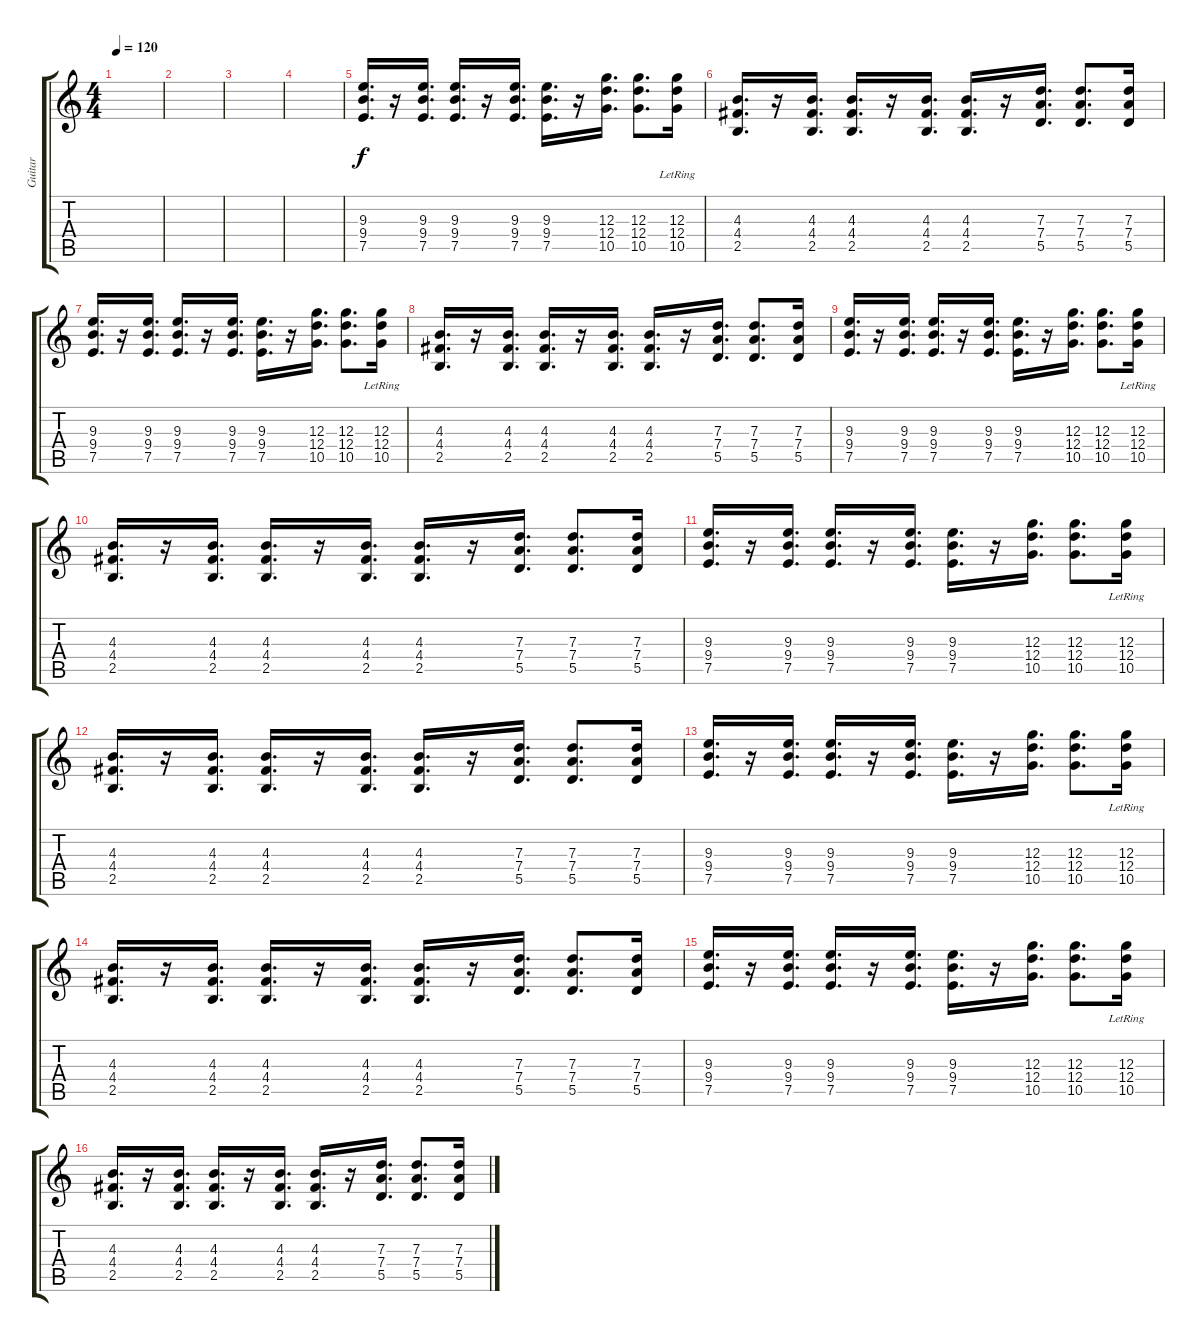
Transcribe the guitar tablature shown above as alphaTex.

\track ("Guitar" "Guitar") {instrument distortionguitar}
\staff {score tabs}
\tuning (E4 B3 G3 D3 A2 E2) {hide}
\ts (4 4)
\tempo 120
\clef g2
\ks c
|
|
|
|
(9.3 9.4 7.5).16{d} r.16 (9.3 9.4 7.5).16{d} (9.3 9.4 7.5).16{d} r.16 (9.3 9.4 7.5).16{d} (9.3 9.4 7.5).16{d} r.16 (12.3 12.4 10.5).16{d} (12.3 12.4 10.5).8{d} (12.3{lr} 12.4{lr} 10.5{lr}).16 |
(4.3 4.4 2.5).16{d} r.16 (4.3 4.4 2.5).16{d} (4.3 4.4 2.5).16{d} r.16 (4.3 4.4 2.5).16{d} (4.3 4.4 2.5).16{d} r.16 (7.3 7.4 5.5).16{d} (7.3 7.4 5.5).8{d} (7.3 7.4 5.5).16 |
(9.3 9.4 7.5).16{d} r.16 (9.3 9.4 7.5).16{d} (9.3 9.4 7.5).16{d} r.16 (9.3 9.4 7.5).16{d} (9.3 9.4 7.5).16{d} r.16 (12.3 12.4 10.5).16{d} (12.3 12.4 10.5).8{d} (12.3{lr} 12.4{lr} 10.5{lr}).16 |
(4.3 4.4 2.5).16{d} r.16 (4.3 4.4 2.5).16{d} (4.3 4.4 2.5).16{d} r.16 (4.3 4.4 2.5).16{d} (4.3 4.4 2.5).16{d} r.16 (7.3 7.4 5.5).16{d} (7.3 7.4 5.5).8{d} (7.3 7.4 5.5).16 |
(9.3 9.4 7.5).16{d} r.16 (9.3 9.4 7.5).16{d} (9.3 9.4 7.5).16{d} r.16 (9.3 9.4 7.5).16{d} (9.3 9.4 7.5).16{d} r.16 (12.3 12.4 10.5).16{d} (12.3 12.4 10.5).8{d} (12.3{lr} 12.4{lr} 10.5{lr}).16 |
(4.3 4.4 2.5).16{d} r.16 (4.3 4.4 2.5).16{d} (4.3 4.4 2.5).16{d} r.16 (4.3 4.4 2.5).16{d} (4.3 4.4 2.5).16{d} r.16 (7.3 7.4 5.5).16{d} (7.3 7.4 5.5).8{d} (7.3 7.4 5.5).16 |
(9.3 9.4 7.5).16{d} r.16 (9.3 9.4 7.5).16{d} (9.3 9.4 7.5).16{d} r.16 (9.3 9.4 7.5).16{d} (9.3 9.4 7.5).16{d} r.16 (12.3 12.4 10.5).16{d} (12.3 12.4 10.5).8{d} (12.3{lr} 12.4{lr} 10.5{lr}).16 |
(4.3 4.4 2.5).16{d} r.16 (4.3 4.4 2.5).16{d} (4.3 4.4 2.5).16{d} r.16 (4.3 4.4 2.5).16{d} (4.3 4.4 2.5).16{d} r.16 (7.3 7.4 5.5).16{d} (7.3 7.4 5.5).8{d} (7.3 7.4 5.5).16 |
(9.3 9.4 7.5).16{d} r.16 (9.3 9.4 7.5).16{d} (9.3 9.4 7.5).16{d} r.16 (9.3 9.4 7.5).16{d} (9.3 9.4 7.5).16{d} r.16 (12.3 12.4 10.5).16{d} (12.3 12.4 10.5).8{d} (12.3{lr} 12.4{lr} 10.5{lr}).16 |
(4.3 4.4 2.5).16{d} r.16 (4.3 4.4 2.5).16{d} (4.3 4.4 2.5).16{d} r.16 (4.3 4.4 2.5).16{d} (4.3 4.4 2.5).16{d} r.16 (7.3 7.4 5.5).16{d} (7.3 7.4 5.5).8{d} (7.3 7.4 5.5).16 |
(9.3 9.4 7.5).16{d} r.16 (9.3 9.4 7.5).16{d} (9.3 9.4 7.5).16{d} r.16 (9.3 9.4 7.5).16{d} (9.3 9.4 7.5).16{d} r.16 (12.3 12.4 10.5).16{d} (12.3 12.4 10.5).8{d} (12.3{lr} 12.4{lr} 10.5{lr}).16 |
(4.3 4.4 2.5).16{d} r.16 (4.3 4.4 2.5).16{d} (4.3 4.4 2.5).16{d} r.16 (4.3 4.4 2.5).16{d} (4.3 4.4 2.5).16{d} r.16 (7.3 7.4 5.5).16{d} (7.3 7.4 5.5).8{d} (7.3 7.4 5.5).16
